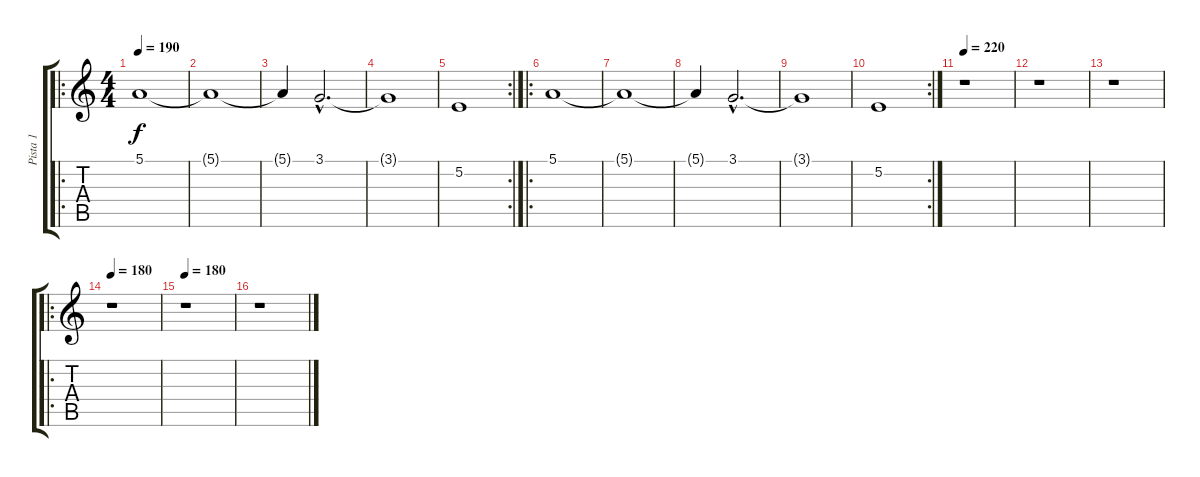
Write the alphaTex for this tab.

\track ("Pista 1" "Pista 1") {instrument choiraahs}
\staff {score tabs}
\tuning (E4 B3 G3 D3 A2 E2) {hide}
\ro
\ts (4 4)
\tempo 190
\clef g2
\ks c
5.1.1{dy f instrument choiraahs} |
5.1{t}.1 |
5.1{t}.4 3.1{hac}.2{d} |
3.1{t}.1 |
\rc 2
5.2.1 |
\ro
5.1.1 |
5.1{t}.1 |
5.1{t}.4 3.1{hac}.2{d} |
3.1{t}.1 |
\rc 2
5.2.1 |
\tempo 220
r.1 |
r.1 |
r.1 |
\ro
\tempo 180
r.1 |
\tempo 180
r.1 |
r.1
